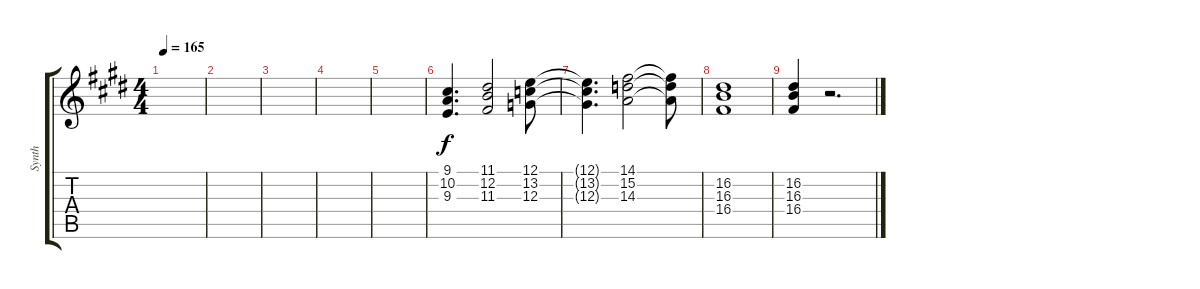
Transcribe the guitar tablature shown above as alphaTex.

\track ("Synth" "Synth") {instrument lead1square}
\staff {score tabs}
\tuning (E4 B3 G3 D3 A2 E2) {hide}
\ts (4 4)
\tempo 165
\clef g2
\ks e
|
|
|
|
|
(9.1 10.2 9.3).4{d volume 9} (11.1 12.2 11.3).2 (12.1 13.2 12.3).8 |
(12.1{t} 13.2{t} 12.3{t}).4{d} (14.1 15.2 14.3).2 (14.1{t} 15.2{t} 14.3{t}).8 |
(16.2 16.3 16.4).1 |
(16.2 16.3 16.4).4 r.2{d}
